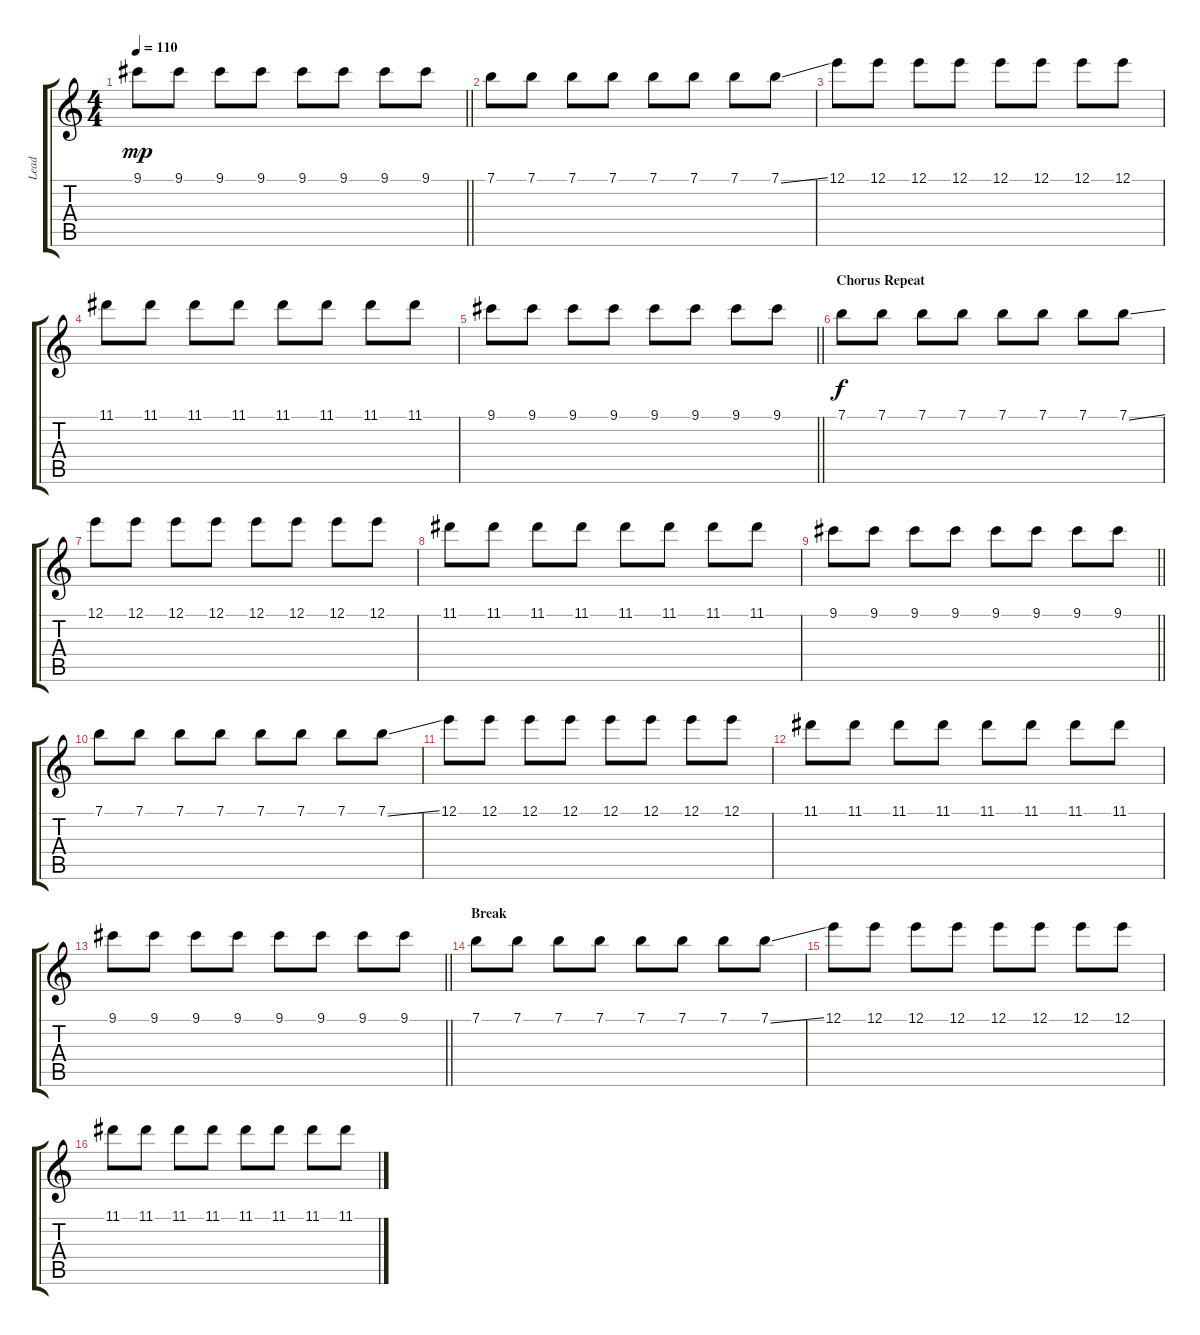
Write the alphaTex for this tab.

\track ("Lead" "Lead") {instrument overdrivenguitar}
\staff {score tabs}
\tuning (E4 B3 G3 D3 A2 E2) {hide}
\ts (4 4)
\tempo 110
\clef g2
\barLineRight lightlight
\ks c
9.1.8{dy mp} 9.1.8 9.1.8 9.1.8 9.1.8 9.1.8 9.1.8 9.1.8 |
7.1.8 7.1.8 7.1.8 7.1.8 7.1.8 7.1.8 7.1.8 7.1{ss}.8 |
12.1.8 12.1.8 12.1.8 12.1.8 12.1.8 12.1.8 12.1.8 12.1.8 |
11.1.8 11.1.8 11.1.8 11.1.8 11.1.8 11.1.8 11.1.8 11.1.8 |
\barLineRight lightlight
9.1.8 9.1.8 9.1.8 9.1.8 9.1.8 9.1.8 9.1.8 9.1.8 |
\section ("" "Chorus Repeat")
7.1.8{dy f} 7.1.8 7.1.8 7.1.8 7.1.8 7.1.8 7.1.8 7.1{ss}.8 |
12.1.8 12.1.8 12.1.8 12.1.8 12.1.8 12.1.8 12.1.8 12.1.8 |
11.1.8 11.1.8 11.1.8 11.1.8 11.1.8 11.1.8 11.1.8 11.1.8 |
\barLineRight lightlight
9.1.8 9.1.8 9.1.8 9.1.8 9.1.8 9.1.8 9.1.8 9.1.8 |
7.1.8 7.1.8 7.1.8 7.1.8 7.1.8 7.1.8 7.1.8 7.1{ss}.8 |
12.1.8 12.1.8 12.1.8 12.1.8 12.1.8 12.1.8 12.1.8 12.1.8 |
11.1.8 11.1.8 11.1.8 11.1.8 11.1.8 11.1.8 11.1.8 11.1.8 |
\barLineRight lightlight
9.1.8 9.1.8 9.1.8 9.1.8 9.1.8 9.1.8 9.1.8 9.1.8 |
\section ("" "Break")
7.1.8 7.1.8 7.1.8 7.1.8 7.1.8 7.1.8 7.1.8 7.1{ss}.8 |
12.1.8 12.1.8 12.1.8 12.1.8 12.1.8 12.1.8 12.1.8 12.1.8 |
11.1.8 11.1.8 11.1.8 11.1.8 11.1.8 11.1.8 11.1.8 11.1.8
